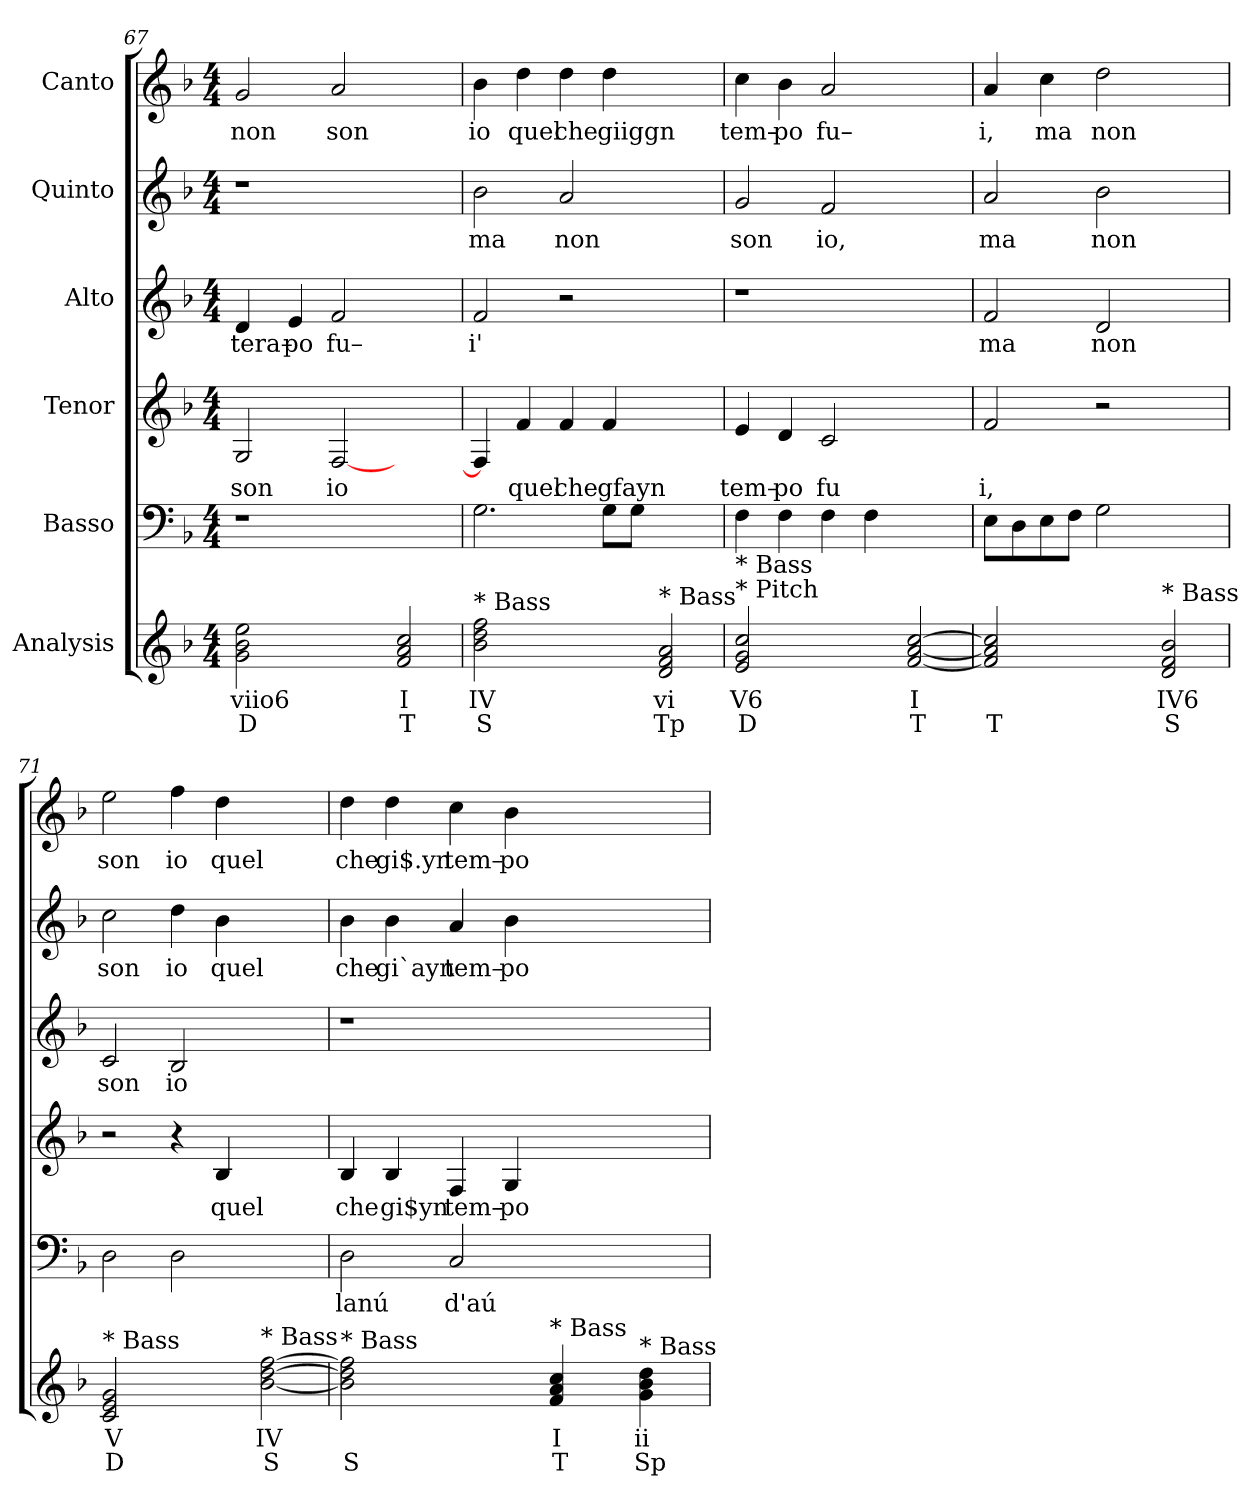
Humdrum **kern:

**kern	**text	**text	**kern	**text	**kern	**text	**kern	**text	**kern	**text	**kern	**text
*part6	*part6	*part6	*part5	*part5	*part4	*part4	*part3	*part3	*part2	*part2	*part1	*part1
*staff6	*staff6	*staff6	*staff5	*staff5	*staff4	*staff4	*staff3	*staff3	*staff2	*staff2	*staff1	*staff1
*I"Analysis	*	*	*I"Basso	*	*I"Tenor	*	*I"Alto	*	*I"Quinto	*	*I"Canto	*
*	*	*	*clefF4	*	*clefG2	*	*clefG2	*	*clefG2	*	*clefG2	*
*k[b-]	*	*	*k[b-]	*	*k[b-]	*	*k[b-]	*	*k[b-]	*	*k[b-]	*
*	*	*	*F:	*	*F:	*	*F:	*	*F:	*	*F:	*
*M4/4	*	*	*M4/4	*	*M4/4	*	*M4/4	*	*M4/4	*	*M4/4	*
=67	=67	=67	=67	=67	=67	=67	=67	=67	=67	=67	=67	=67
!	!	!	!	!	!	!LO:LY:b	!	!	!	!	!	!
!	!	!	!	!	!	!	!	!LO:LY:b	!	!	!	!
!	!	!	!	!	!	!	!	!	!	!	!	!LO:LY:b
2g 2b- 2ee	viio6	D	1r	.	2G/	son	4d/	tera–	1r	.	2g/	non
!	!	!	!	!	!	!	!	!LO:LY:b	!	!	!	!
.	.	.	.	.	.	.	4e/	po	.	.	.	.
!	!	!	!	!	!	!LO:LY:b	!	!	!	!	!	!
!	!	!	!	!	!	!	!	!LO:LY:b	!	!	!	!
!	!	!	!	!	!	!	!	!	!	!	!	!LO:LY:b
2ryy	.	.	.	.	[2F/	io	2f/	fu–	.	.	2a/	son
2f 2a 2cc	I	T	2ryy	.	2ryy	.	2ryy	.	2ryy	.	2ryy	.
=68	=68	=68	=68	=68	=68	=68	=68	=68	=68	=68	=68	=68
!	!	!	!	!	!	!	!	!LO:LY:b	!	!	!	!
!	!	!	!	!	!	!	!	!	!	!LO:LY:b	!	!
!LO:TX:a:t=* Bass	!	!	!	!	!	!	!	!	!	!	!	!
!	!	!	!	!	!	!	!	!	!	!	!	!LO:LY:b
2b- 2dd 2ff	IV	S	2.G\	.	4F/]	.	2f/	i'	2b-\	ma	4b-\	io
!	!	!	!	!	!	!LO:LY:b	!	!	!	!	!	!
!	!	!	!	!	!	!	!	!	!	!	!	!LO:LY:b
.	.	.	.	.	4f/	quel	.	.	.	.	4dd\	quel
!	!	!	!	!	!	!LO:LY:b	!	!	!	!	!	!
!	!	!	!	!	!	!	!	!	!	!LO:LY:b	!	!
!	!	!	!	!	!	!	!	!	!	!	!	!LO:LY:b
2ryy	.	.	.	.	4f/	che	2r	.	2a/	non	4dd\	che
!	!	!	!	!	!	!LO:LY:b	!	!	!	!	!	!
!	!	!	!	!	!	!	!	!	!	!	!	!LO:LY:b
.	.	.	8G\L	.	4f/	gfayn	.	.	.	.	4dd\	giiggn
.	.	.	8G\J	.	.	.	.	.	.	.	.	.
!LO:TX:a:t=* Bass	!	!	!	!	!	!	!	!	!	!	!	!
2d 2f 2a	vi	Tp	2ryy	.	2ryy	.	2ryy	.	2ryy	.	2ryy	.
=69	=69	=69	=69	=69	=69	=69	=69	=69	=69	=69	=69	=69
!	!	!	!	!	!	!LO:LY:b	!	!	!	!	!	!
!	!	!	!	!	!	!	!	!	!	!LO:LY:b	!	!
!LO:TX:a:t=* Pitch	!	!	!	!	!	!	!	!	!	!	!	!
!LO:TX:a:t=* Bass	!	!	!	!	!	!	!	!	!	!	!	!
!	!	!	!	!	!	!	!	!	!	!	!	!LO:LY:b
2e 2g 2cc	V6	D	4F\	.	4e/	tem–	1r	.	2g/	son	4cc\	tem–
!	!	!	!	!	!	!LO:LY:b	!	!	!	!	!	!
!	!	!	!	!	!	!	!	!	!	!	!	!LO:LY:b
.	.	.	4F\	.	4d/	po	.	.	.	.	4b-\	po
!	!	!	!	!	!	!LO:LY:b	!	!	!	!	!	!
!	!	!	!	!	!	!	!	!	!	!LO:LY:b	!	!
!	!	!	!	!	!	!	!	!	!	!	!	!LO:LY:b
2ryy	.	.	4F\	.	2c/	fu	.	.	2f/	io,	2a/	fu–
.	.	.	4F\	.	.	.	.	.	.	.	.	.
[2f [2a [2cc	I	T	2ryy	.	2ryy	.	2ryy	.	2ryy	.	2ryy	.
=70	=70	=70	=70	=70	=70	=70	=70	=70	=70	=70	=70	=70
!	!	!	!	!	!	!LO:LY:b	!	!	!	!	!	!
!	!	!	!	!	!	!	!	!LO:LY:b	!	!	!	!
!	!	!	!	!	!	!	!	!	!	!LO:LY:b	!	!
!	!	!	!	!	!	!	!	!	!	!	!	!LO:LY:b
2f] 2a] 2cc]	.	T	8E\L	.	2f/	i,	2f/	ma	2a/	ma	4a/	i,
.	.	.	8D\	.	.	.	.	.	.	.	.	.
!	!	!	!	!	!	!	!	!	!	!	!	!LO:LY:b
.	.	.	8E\	.	.	.	.	.	.	.	4cc\	ma
.	.	.	8F\J	.	.	.	.	.	.	.	.	.
!	!	!	!	!	!	!	!	!LO:LY:b	!	!	!	!
!	!	!	!	!	!	!	!	!	!	!LO:LY:b	!	!
!	!	!	!	!	!	!	!	!	!	!	!	!LO:LY:b
2ryy	.	.	2G\	.	2r	.	2d/	non	2b-\	non	2dd\	non
!LO:TX:a:t=* Bass	!	!	!	!	!	!	!	!	!	!	!	!
2d 2f 2b-	IV6	S	2ryy	.	2ryy	.	2ryy	.	2ryy	.	2ryy	.
=71	=71	=71	=71	=71	=71	=71	=71	=71	=71	=71	=71	=71
!	!	!	!	!	!	!	!	!LO:LY:b	!	!	!	!
!	!	!	!	!	!	!	!	!	!	!LO:LY:b	!	!
!LO:TX:a:t=* Bass	!	!	!	!	!	!	!	!	!	!	!	!
!	!	!	!	!	!	!	!	!	!	!	!	!LO:LY:b
2c 2e 2g	V	D	2D\	.	2r	.	2c/	son	2cc\	son	2ee\	son
!	!	!	!	!	!	!	!	!LO:LY:b	!	!	!	!
!	!	!	!	!	!	!	!	!	!	!LO:LY:b	!	!
!	!	!	!	!	!	!	!	!	!	!	!	!LO:LY:b
2ryy	.	.	2D\	.	4r	.	2B-/	io	4dd\	io	4ff\	io
!	!	!	!	!	!	!LO:LY:b	!	!	!	!	!	!
!	!	!	!	!	!	!	!	!	!	!LO:LY:b	!	!
!	!	!	!	!	!	!	!	!	!	!	!	!LO:LY:b
.	.	.	.	.	4B-/	quel	.	.	4b-\	quel	4dd\	quel
!LO:TX:a:t=* Bass	!	!	!	!	!	!	!	!	!	!	!	!
[2b- [2dd [2ff	IV	S	2ryy	.	2ryy	.	2ryy	.	2ryy	.	2ryy	.
=72	=72	=72	=72	=72	=72	=72	=72	=72	=72	=72	=72	=72
!	!	!	!	!LO:LY:b	!	!	!	!	!	!	!	!
!	!	!	!	!	!	!LO:LY:b	!	!	!	!	!	!
!	!	!	!	!	!	!	!	!	!	!LO:LY:b	!	!
!LO:TX:a:t=* Bass	!	!	!	!	!	!	!	!	!	!	!	!
!	!	!	!	!	!	!	!	!	!	!	!	!LO:LY:b
2b-] 2dd] 2ff]	.	S	2D\	lanú	4B-/	che	1r	.	4b-\	che	4dd\	che
!	!	!	!	!	!	!LO:LY:b	!	!	!	!	!	!
!	!	!	!	!	!	!	!	!	!	!LO:LY:b	!	!
!	!	!	!	!	!	!	!	!	!	!	!	!LO:LY:b
.	.	.	.	.	4B-/	gi$yn	.	.	4b-\	gi`ayn	4dd\	gi$.yn
!	!	!	!	!LO:LY:b	!	!	!	!	!	!	!	!
!	!	!	!	!	!	!LO:LY:b	!	!	!	!	!	!
!	!	!	!	!	!	!	!	!	!	!LO:LY:b	!	!
!	!	!	!	!	!	!	!	!	!	!	!	!LO:LY:b
2ryy	.	.	2C/	d'aú	4F/	tem–	.	.	4a/	tem–	4cc\	tem–
!	!	!	!	!	!	!LO:LY:b	!	!	!	!	!	!
!	!	!	!	!	!	!	!	!	!	!LO:LY:b	!	!
!	!	!	!	!	!	!	!	!	!	!	!	!LO:LY:b
.	.	.	.	.	4G/	po	.	.	4b-\	po	4b-\	po
!LO:TX:a:t=* Bass	!	!	!	!	!	!	!	!	!	!	!	!
4f 4a 4cc	I	T	2.ryy	.	2.ryy	.	2.ryy	.	2.ryy	.	2.ryy	.
4ryy	.	.	.	.	.	.	.	.	.	.	.	.
!LO:TX:a:t=* Bass	!	!	!	!	!	!	!	!	!	!	!	!
4g 4b- 4dd	ii	Sp	.	.	.	.	.	.	.	.	.	.
=	=	=	=	=	=	=	=	=	=	=	=	=
*-	*-	*-	*-	*-	*-	*-	*-	*-	*-	*-	*-	*-
